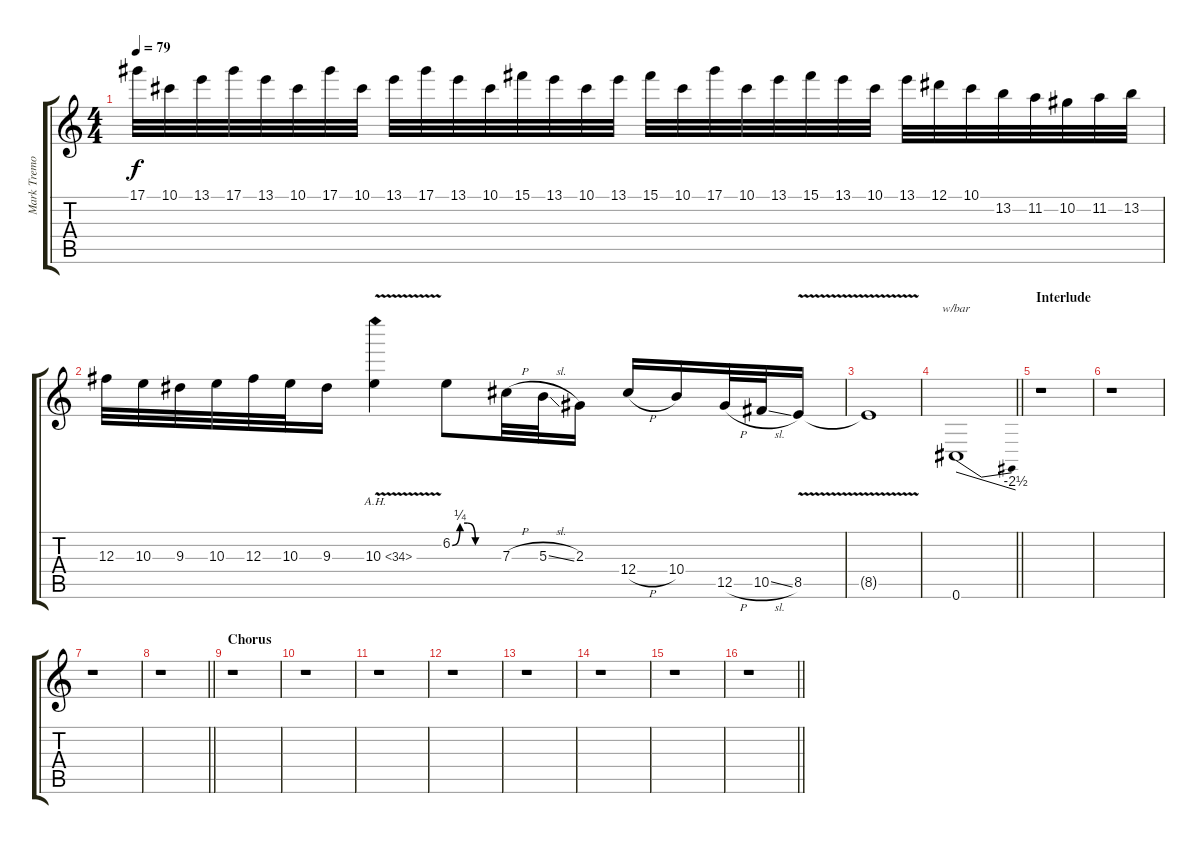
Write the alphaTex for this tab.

\track ("Mark Tremonti" "Mark Tremo") {instrument distortionguitar}
\staff {score tabs}
\tuning (Eb4 Bb3 Gb3 Db3 Ab2 Db2) {hide}
\ts (4 4)
\tempo 79
\clef g2
\ks c
17.1.32{dy f} 10.1.32 13.1.32 17.1.32 13.1.32 10.1.32 17.1.32 10.1.32 13.1.32 17.1.32 13.1.32 10.1.32 15.1.32 13.1.32 10.1.32 13.1.32 15.1.32 10.1.32 17.1.32 10.1.32 13.1.32 15.1.32 13.1.32 10.1.32 13.1.32 12.1.32 10.1.32 13.2.32 11.2.32 10.2.32 11.2.32 13.2.32 |
12.3.32 10.3.32 9.3.32 10.3.32 12.3.32 10.3.32 9.3.16 10.3{ah 24 v}.4 6.2{be (custom 0 0 10 1 20 1 30 0 60 0)}.8 7.3{h}.32 5.3{sl}.32 2.3.16 12.4{h}.16 10.4.16 12.5{h}.32 10.5{sl}.32 8.5{v}.16 |
8.5{v t}.1 |
\barLineRight lightlight
0.6.1{tbe (dive default 0 0 60 -10)} |
\section ("" "Interlude")
r.1 |
r.1 |
r.1 |
\barLineRight lightlight
r.1 |
\section ("" "Chorus")
r.1 |
r.1 |
r.1 |
r.1 |
r.1 |
r.1 |
r.1 |
\barLineRight lightlight
r.1
